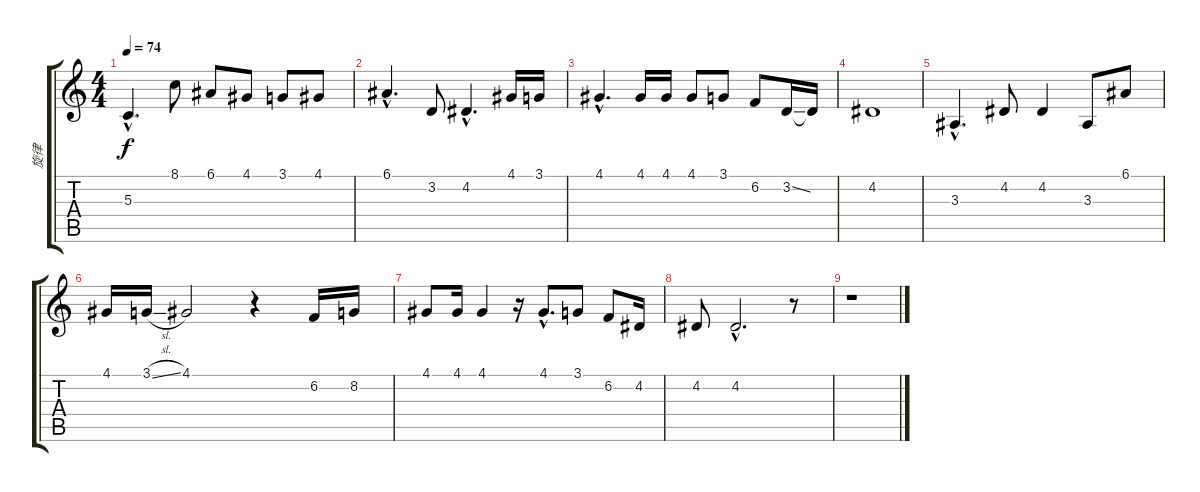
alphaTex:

\track ("旋律" "旋律") {instrument acousticgrandpiano}
\staff {score tabs}
\tuning (E4 B3 G3 D3 A2 E2) {hide}
\ts (4 4)
\tempo 74
\clef g2
\ks c
5.3{hac t}.4{d dy f} 8.1.8 6.1.8 4.1.8 3.1.8 4.1.8 |
6.1{hac}.4{d} 3.2.8 4.2{hac}.4{d} 4.1.16 3.1.16 |
4.1{hac}.4{d} 4.1.16 4.1.16 4.1.8 3.1.8 6.2.8 3.2{ss}.16 3.2{t}.16 |
4.2.1 |
3.3{hac}.4{d} 4.2.8 4.2.4 3.3.8 6.1.8 |
4.1.16 3.1{sl}.16 4.1.2 r.4 6.2.16 8.2.16 |
4.1.8 4.1.16 4.1.4 r.16 4.1{hac}.8{d} 3.1.8 6.2.8 4.2.16 |
4.2.8 4.2{hac}.2{d} r.8 |
r.1
